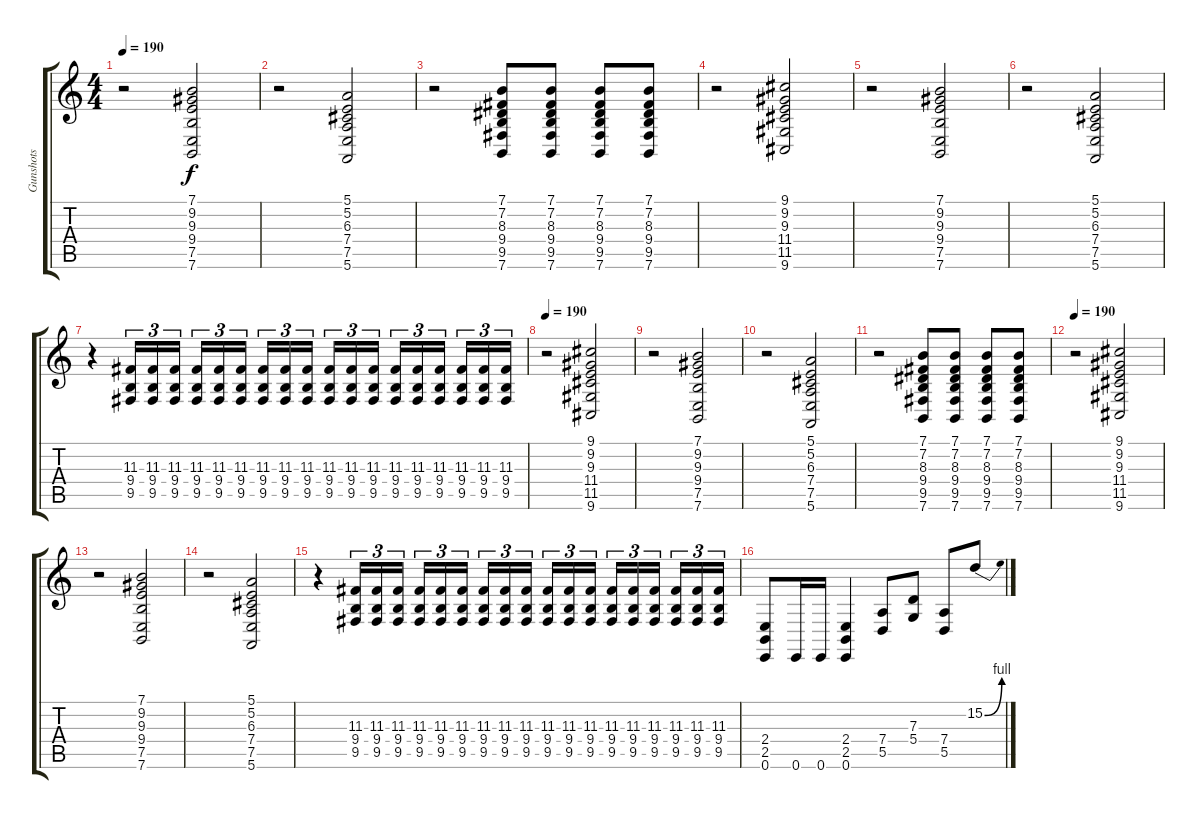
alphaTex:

\track ("Gunshots" "Gunshots") {instrument gunshot}
\staff {score tabs}
\tuning (E4 B3 G3 D3 A2 E2) {hide}
\ts (4 4)
\tempo 190
\clef g2
\ks c
r.2{dy f} (7.1 9.2 9.3 9.4 7.5 7.6).2 |
r.2 (5.1 5.2 6.3 7.4 7.5 5.6).2 |
r.2 (7.1 7.2 8.3 9.4 9.5 7.6).8 (7.1 7.2 8.3 9.4 9.5 7.6).8 (7.1 7.2 8.3 9.4 9.5 7.6).8 (7.1 7.2 8.3 9.4 9.5 7.6).8 |
r.2 (9.1 9.2 9.3 11.4 11.5 9.6).2 |
r.2 (7.1 9.2 9.3 9.4 7.5 7.6).2 |
r.2 (5.1 5.2 6.3 7.4 7.5 5.6).2 |
r.4 (11.3 9.4 9.5).16{tu (3 2)} (11.3 9.4 9.5).16{tu (3 2)} (11.3 9.4 9.5).16{tu (3 2)} (11.3 9.4 9.5).16{tu (3 2)} (11.3 9.4 9.5).16{tu (3 2)} (11.3 9.4 9.5).16{tu (3 2)} (11.3 9.4 9.5).16{tu (3 2)} (11.3 9.4 9.5).16{tu (3 2)} (11.3 9.4 9.5).16{tu (3 2)} (11.3 9.4 9.5).16{tu (3 2)} (11.3 9.4 9.5).16{tu (3 2)} (11.3 9.4 9.5).16{tu (3 2)} (11.3 9.4 9.5).16{tu (3 2)} (11.3 9.4 9.5).16{tu (3 2)} (11.3 9.4 9.5).16{tu (3 2)} (11.3 9.4 9.5).16{tu (3 2)} (11.3 9.4 9.5).16{tu (3 2)} (11.3 9.4 9.5).16{tu (3 2)} |
\tempo 190
r.2 (9.1 9.2 9.3 11.4 11.5 9.6).2 |
r.2 (7.1 9.2 9.3 9.4 7.5 7.6).2 |
r.2 (5.1 5.2 6.3 7.4 7.5 5.6).2 |
r.2 (7.1 7.2 8.3 9.4 9.5 7.6).8 (7.1 7.2 8.3 9.4 9.5 7.6).8 (7.1 7.2 8.3 9.4 9.5 7.6).8 (7.1 7.2 8.3 9.4 9.5 7.6).8 |
\tempo 190
r.2 (9.1 9.2 9.3 11.4 11.5 9.6).2 |
r.2 (7.1 9.2 9.3 9.4 7.5 7.6).2 |
r.2 (5.1 5.2 6.3 7.4 7.5 5.6).2 |
r.4 (11.3 9.4 9.5).16{tu (3 2)} (11.3 9.4 9.5).16{tu (3 2)} (11.3 9.4 9.5).16{tu (3 2)} (11.3 9.4 9.5).16{tu (3 2)} (11.3 9.4 9.5).16{tu (3 2)} (11.3 9.4 9.5).16{tu (3 2)} (11.3 9.4 9.5).16{tu (3 2)} (11.3 9.4 9.5).16{tu (3 2)} (11.3 9.4 9.5).16{tu (3 2)} (11.3 9.4 9.5).16{tu (3 2)} (11.3 9.4 9.5).16{tu (3 2)} (11.3 9.4 9.5).16{tu (3 2)} (11.3 9.4 9.5).16{tu (3 2)} (11.3 9.4 9.5).16{tu (3 2)} (11.3 9.4 9.5).16{tu (3 2)} (11.3 9.4 9.5).16{tu (3 2)} (11.3 9.4 9.5).16{tu (3 2)} (11.3 9.4 9.5).16{tu (3 2)} |
(2.4 2.5 0.6).8 0.6.16 0.6.16 (2.4 2.5 0.6).4 (7.4 5.5).8 (7.3 5.4).8 (7.4 5.5).8 15.2{be (bend 0 0 60 4)}.8
